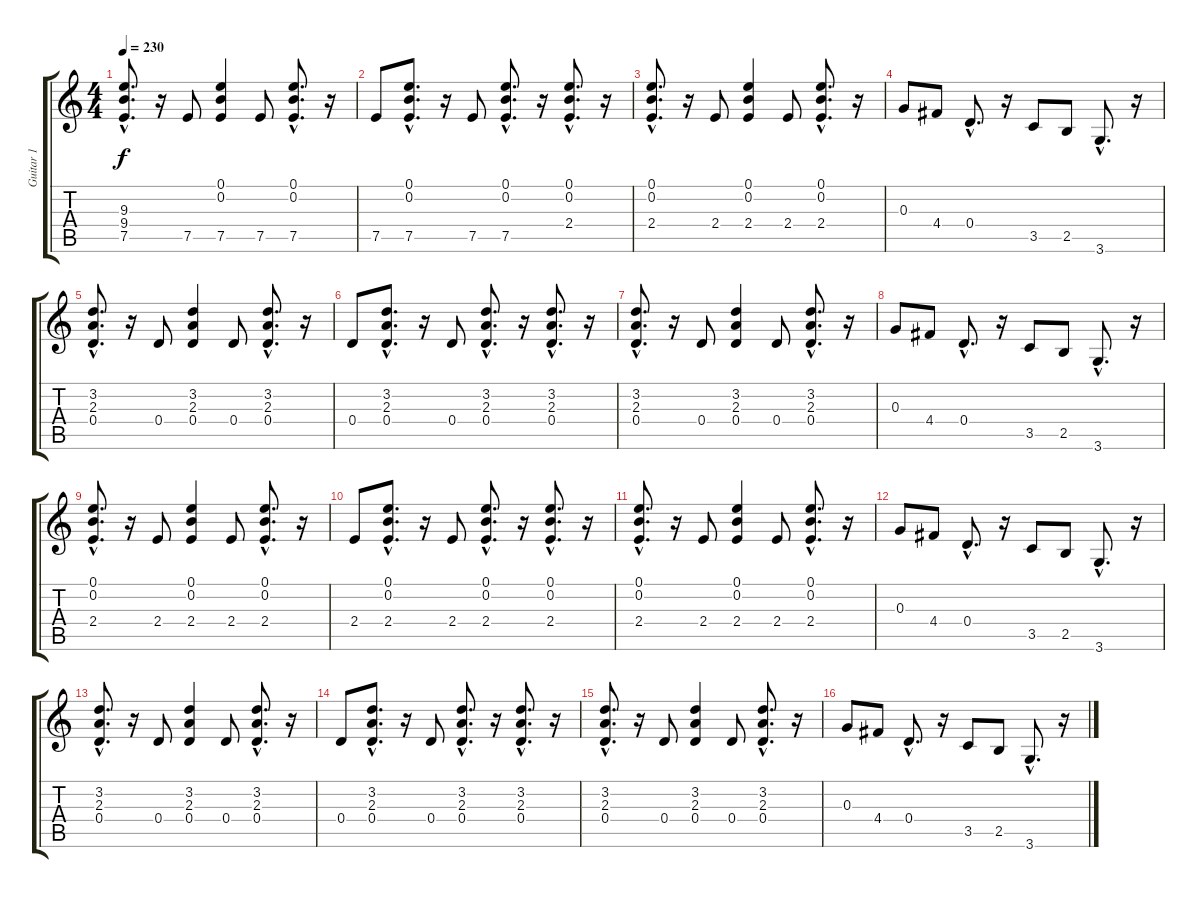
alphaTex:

\track ("Guitar 1" "Guitar 1") {instrument distortionguitar}
\staff {score tabs}
\tuning (E4 B3 G3 D3 A2 E2) {hide}
\ts (4 4)
\tempo 230
\clef g2
\ks c
(9.3{hac} 9.4{hac} 7.5{hac}).8{d dy f} r.16 7.5.8 (0.1 0.2 7.5).4 7.5.8 (0.1{hac} 0.2{hac} 7.5{hac}).8{d} r.16 |
7.5.8 (0.1{hac} 0.2{hac} 7.5{hac}).8{d} r.16 7.5.8 (0.1{hac} 0.2{hac} 7.5{hac}).8{d} r.16 (0.1{hac} 0.2{hac} 2.4{hac}).8{d} r.16 |
(0.1{hac} 0.2{hac} 2.4{hac}).8{d} r.16 2.4.8 (0.1 0.2 2.4).4 2.4.8 (0.1{hac} 0.2{hac} 2.4{hac}).8{d} r.16 |
0.3.8 4.4.8 0.4{hac}.8{d} r.16 3.5.8 2.5.8 3.6{hac}.8{d} r.16 |
(3.2{hac} 2.3{hac} 0.4{hac}).8{d} r.16 0.4.8 (3.2 2.3 0.4).4 0.4.8 (3.2{hac} 2.3{hac} 0.4{hac}).8{d} r.16 |
0.4.8 (3.2{hac} 2.3{hac} 0.4{hac}).8{d} r.16 0.4.8 (3.2{hac} 2.3{hac} 0.4{hac}).8{d} r.16 (3.2{hac} 2.3{hac} 0.4{hac}).8{d} r.16 |
(3.2{hac} 2.3{hac} 0.4{hac}).8{d} r.16 0.4.8 (3.2 2.3 0.4).4 0.4.8 (3.2{hac} 2.3{hac} 0.4{hac}).8{d} r.16 |
0.3.8 4.4.8 0.4{hac}.8{d} r.16 3.5.8 2.5.8 3.6{hac}.8{d} r.16 |
(0.1{hac} 0.2{hac} 2.4{hac}).8{d} r.16 2.4.8 (0.1 0.2 2.4).4 2.4.8 (0.1{hac} 0.2{hac} 2.4{hac}).8{d} r.16 |
2.4.8 (0.1{hac} 0.2{hac} 2.4{hac}).8{d} r.16 2.4.8 (0.1{hac} 0.2{hac} 2.4{hac}).8{d} r.16 (0.1{hac} 0.2{hac} 2.4{hac}).8{d} r.16 |
(0.1{hac} 0.2{hac} 2.4{hac}).8{d} r.16 2.4.8 (0.1 0.2 2.4).4 2.4.8 (0.1{hac} 0.2{hac} 2.4{hac}).8{d} r.16 |
0.3.8 4.4.8 0.4{hac}.8{d} r.16 3.5.8 2.5.8 3.6{hac}.8{d} r.16 |
(3.2{hac} 2.3{hac} 0.4{hac}).8{d} r.16 0.4.8 (3.2 2.3 0.4).4 0.4.8 (3.2{hac} 2.3{hac} 0.4{hac}).8{d} r.16 |
0.4.8 (3.2{hac} 2.3{hac} 0.4{hac}).8{d} r.16 0.4.8 (3.2{hac} 2.3{hac} 0.4{hac}).8{d} r.16 (3.2{hac} 2.3{hac} 0.4{hac}).8{d} r.16 |
(3.2{hac} 2.3{hac} 0.4{hac}).8{d} r.16 0.4.8 (3.2 2.3 0.4).4 0.4.8 (3.2{hac} 2.3{hac} 0.4{hac}).8{d} r.16 |
0.3.8 4.4.8 0.4{hac}.8{d} r.16 3.5.8 2.5.8 3.6{hac}.8{d} r.16
